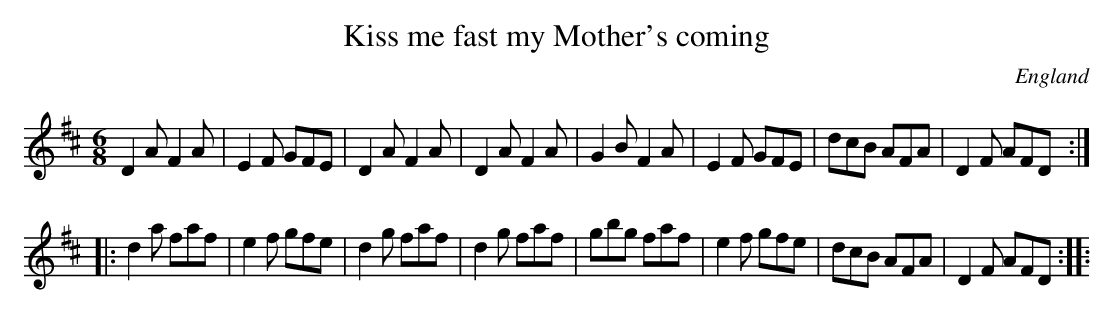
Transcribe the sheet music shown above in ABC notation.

X:1
T:Kiss me fast my Mother's coming
L:1/8
M:6/8
O:England
K:D major
D2A F2A | E2F GFE | D2A F2A | D2A F2A | \
G2B F2A | E2F GFE | dcB AFA | D2F AFD ::
d2a faf | e2f gfe | d2g faf | d2g faf | \
gbg faf | e2f gfe | dcB AFA | D2F AFD ::
